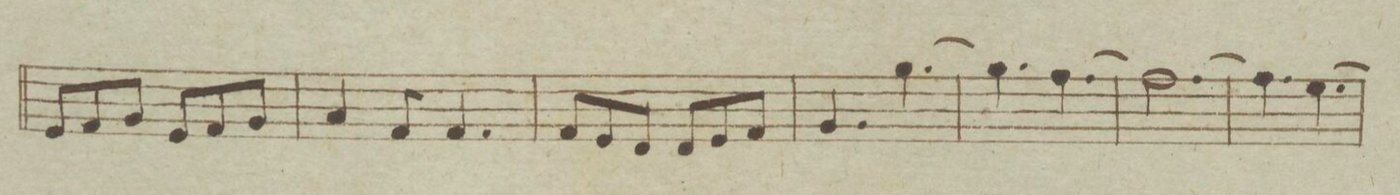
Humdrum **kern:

**kern	**dynam
*I"Clarinetto Secondo in B.	*
*clefG2	*
*k[fnb-e-]	*
*met(c)	*
*M6/8	*
8d/L	.
8e-/	.
8f/J	.
8d/L	.
8e-/	.
8f/J	.
=197	=197
4g/	.
8e-/	.
4.e-/	.
=198	=198
8e-/L	.
8d/	.
8c/J	.
8c/L	.
8d/	.
8e-/J	.
=199	=199
4.f/	.
[4.ff\	.
=200	=200
4.ff\]	.
[4.ee-\	.
=201	=201
2.ee-\_	.
=202	=202
4.ee-\]	.
[4.dd\	.
=203	=203
*-	*-
